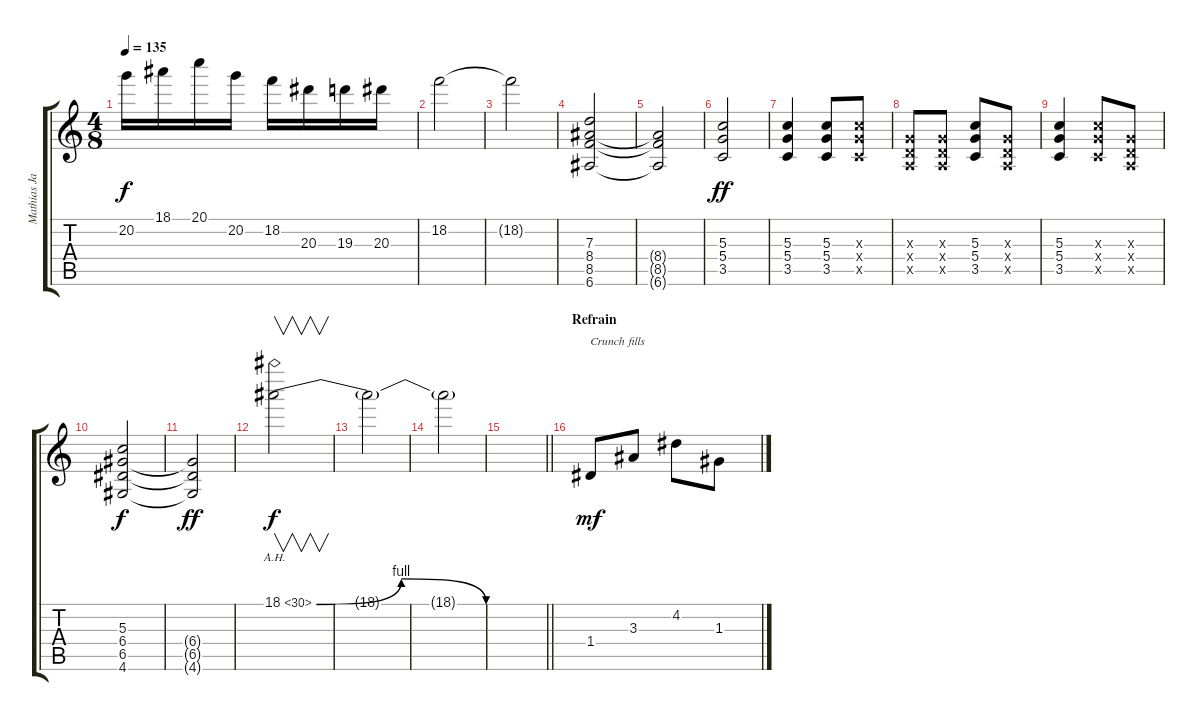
\track ("Mathias Jabs" "Mathias Ja") {instrument distortionguitar}
\staff {score tabs}
\tuning (E4 B3 G3 D3 A2 E2) {hide}
\ts (4 8)
\tempo 135
\clef g2
\ks c
20.2.16{dy f} 18.1.16 20.1.16 20.2.16 18.2.16 20.3.16 19.3.16 20.3.16 |
18.2.2 |
18.2{t}.2 |
(7.3 8.4 8.5 6.6).2 |
(8.4{t} 8.5{t} 6.6{t}).2 |
(5.3 5.4 3.5).2{dy ff} |
(5.3 5.4 3.5).4 (5.3 5.4 3.5).8 (5.3{x} 5.4{x} 3.5{x}).8 |
(0.3{x} 0.4{x} 0.5{x}).8 (0.3{x} 0.4{x} 0.5{x}).8 (5.3 5.4 3.5).8 (0.3{x} 0.4{x} 0.5{x}).8 |
(5.3 5.4 3.5).4 (5.3{x} 5.4{x} 3.5{x}).8 (0.3{x} 0.4{x} 0.5{x}).8 |
(5.3 6.4 6.5 4.6).2{dy f} |
(6.4{t} 6.5{t} 4.6{t}).2{dy ff} |
18.1{be (bendrelease 0 0 5 4 55 4 60 0) ah 12}.2{v dy f} |
18.1{t}.2 |
18.1{t}.2 |
\barLineRight lightlight
|
\section ("" "Refrain")
1.4.8{txt "Crunch fills" dy mf} 3.3.8 4.2.8 1.3.8
